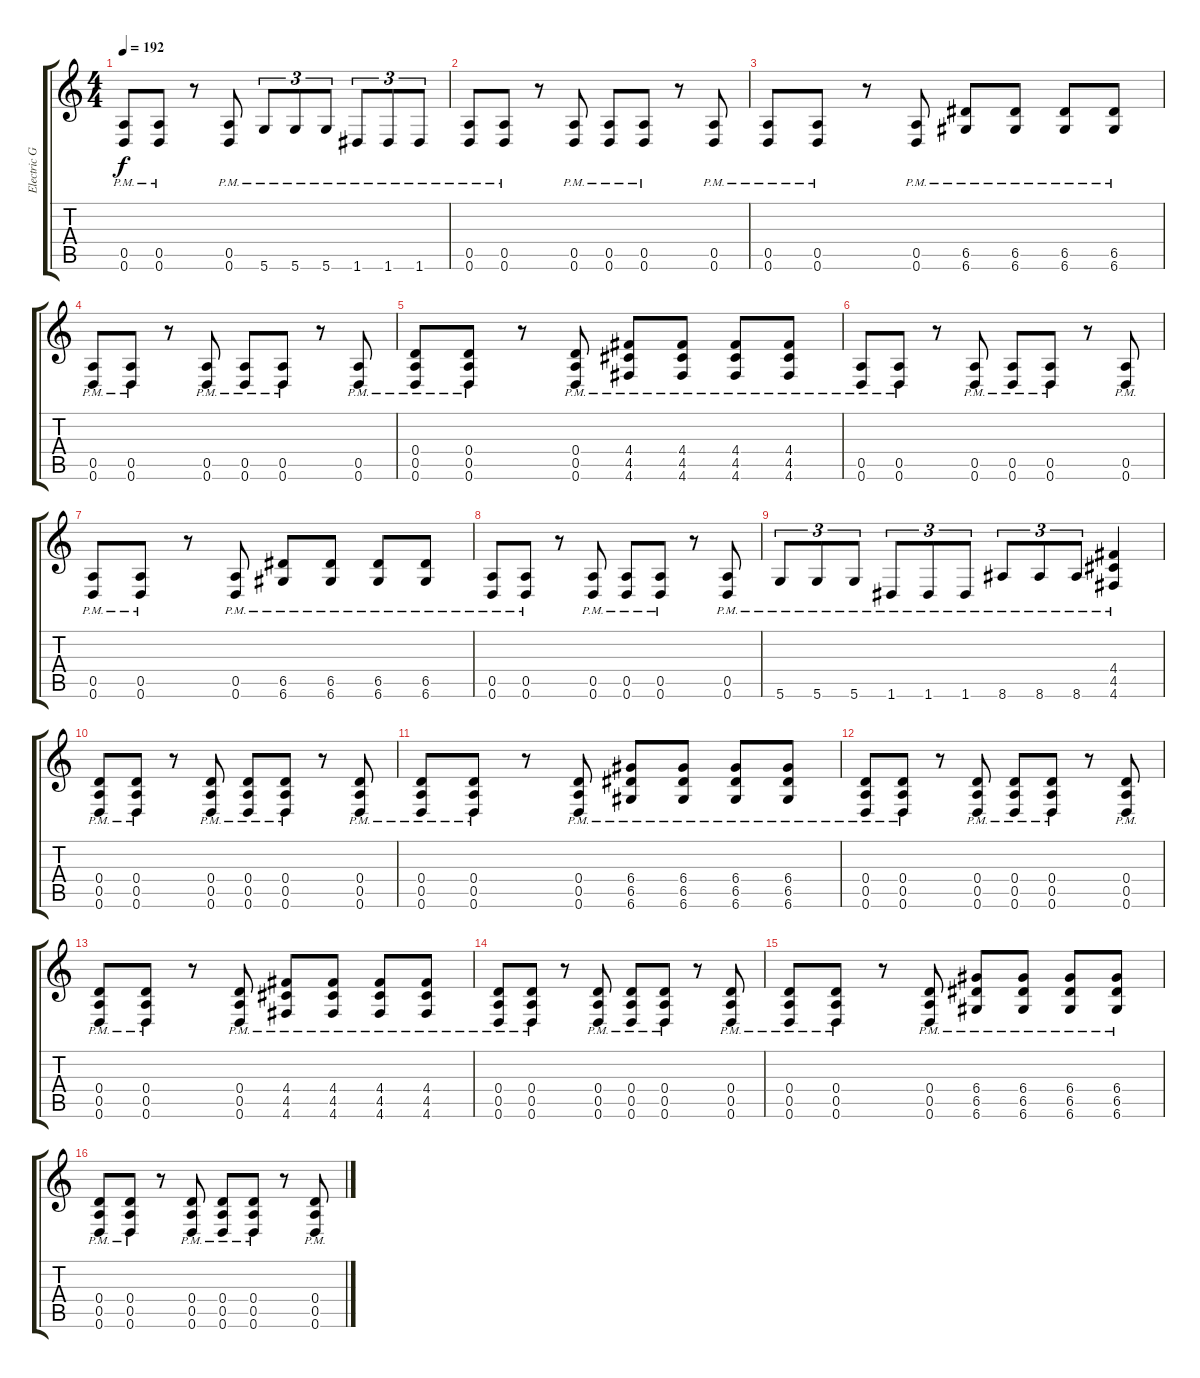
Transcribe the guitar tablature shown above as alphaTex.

\track ("Electric Guitar" "Electric G") {instrument distortionguitar}
\staff {score tabs}
\tuning (E4 B3 G3 D3 A2 D2) {hide}
\ts (4 4)
\tempo 192
\clef g2
\ks c
(0.5{pm} 0.6{pm}).8{dy f} (0.5{pm} 0.6{pm}).8 r.8 (0.5{pm} 0.6{pm}).8 5.6{pm}.8{tu (3 2)} 5.6{pm}.8{tu (3 2)} 5.6{pm}.8{tu (3 2)} 1.6{pm}.8{tu (3 2)} 1.6{pm}.8{tu (3 2)} 1.6{pm}.8{tu (3 2)} |
(0.5{pm} 0.6{pm}).8 (0.5{pm} 0.6{pm}).8 r.8 (0.5{pm} 0.6{pm}).8 (0.5{pm} 0.6{pm}).8 (0.5{pm} 0.6{pm}).8 r.8 (0.5{pm} 0.6{pm}).8 |
(0.5{pm} 0.6{pm}).8 (0.5{pm} 0.6{pm}).8 r.8 (0.5{pm} 0.6{pm}).8 (6.5{pm} 6.6{pm}).8 (6.5{pm} 6.6{pm}).8 (6.5{pm} 6.6{pm}).8 (6.5{pm} 6.6{pm}).8 |
(0.5{pm} 0.6{pm}).8 (0.5{pm} 0.6{pm}).8 r.8 (0.5{pm} 0.6{pm}).8 (0.5{pm} 0.6{pm}).8 (0.5{pm} 0.6{pm}).8 r.8 (0.5{pm} 0.6{pm}).8 |
(0.4{pm} 0.5{pm} 0.6{pm}).8 (0.4{pm} 0.5{pm} 0.6{pm}).8 r.8 (0.4{pm} 0.5{pm} 0.6{pm}).8 (4.4{pm} 4.5{pm} 4.6{pm}).8 (4.4{pm} 4.5{pm} 4.6{pm}).8 (4.4{pm} 4.5{pm} 4.6{pm}).8 (4.4{pm} 4.5{pm} 4.6{pm}).8 |
(0.5{pm} 0.6{pm}).8 (0.5{pm} 0.6{pm}).8 r.8 (0.5{pm} 0.6{pm}).8 (0.5{pm} 0.6{pm}).8 (0.5{pm} 0.6{pm}).8 r.8 (0.5{pm} 0.6{pm}).8 |
(0.5{pm} 0.6{pm}).8 (0.5{pm} 0.6{pm}).8 r.8 (0.5{pm} 0.6{pm}).8 (6.5{pm} 6.6{pm}).8 (6.5{pm} 6.6{pm}).8 (6.5{pm} 6.6{pm}).8 (6.5{pm} 6.6{pm}).8 |
(0.5{pm} 0.6{pm}).8 (0.5{pm} 0.6{pm}).8 r.8 (0.5{pm} 0.6{pm}).8 (0.5{pm} 0.6{pm}).8 (0.5{pm} 0.6{pm}).8 r.8 (0.5{pm} 0.6{pm}).8 |
5.6{pm}.8{tu (3 2)} 5.6{pm}.8{tu (3 2)} 5.6{pm}.8{tu (3 2)} 1.6{pm}.8{tu (3 2)} 1.6{pm}.8{tu (3 2)} 1.6{pm}.8{tu (3 2)} 8.6{pm}.8{tu (3 2)} 8.6{pm}.8{tu (3 2)} 8.6{pm}.8{tu (3 2)} (4.4{pm} 4.5{pm} 4.6{pm}).4 |
(0.4{pm} 0.5{pm} 0.6{pm}).8 (0.4{pm} 0.5{pm} 0.6{pm}).8 r.8 (0.4{pm} 0.5{pm} 0.6{pm}).8 (0.4{pm} 0.5{pm} 0.6{pm}).8 (0.4{pm} 0.5{pm} 0.6{pm}).8 r.8 (0.4{pm} 0.5{pm} 0.6{pm}).8 |
(0.4{pm} 0.5{pm} 0.6{pm}).8 (0.4{pm} 0.5{pm} 0.6{pm}).8 r.8 (0.4{pm} 0.5{pm} 0.6{pm}).8 (6.4{pm} 6.5{pm} 6.6{pm}).8 (6.4{pm} 6.5{pm} 6.6{pm}).8 (6.4{pm} 6.5{pm} 6.6{pm}).8 (6.4{pm} 6.5{pm} 6.6{pm}).8 |
(0.4{pm} 0.5{pm} 0.6{pm}).8 (0.4{pm} 0.5{pm} 0.6{pm}).8 r.8 (0.4{pm} 0.5{pm} 0.6{pm}).8 (0.4{pm} 0.5{pm} 0.6{pm}).8 (0.4{pm} 0.5{pm} 0.6{pm}).8 r.8 (0.4{pm} 0.5{pm} 0.6{pm}).8 |
(0.4{pm} 0.5{pm} 0.6{pm}).8 (0.4{pm} 0.5{pm} 0.6{pm}).8 r.8 (0.4{pm} 0.5{pm} 0.6{pm}).8 (4.4{pm} 4.5{pm} 4.6{pm}).8 (4.4{pm} 4.5{pm} 4.6{pm}).8 (4.4{pm} 4.5{pm} 4.6{pm}).8 (4.4{pm} 4.5{pm} 4.6{pm}).8 |
(0.4{pm} 0.5{pm} 0.6{pm}).8 (0.4{pm} 0.5{pm} 0.6{pm}).8 r.8 (0.4{pm} 0.5{pm} 0.6{pm}).8 (0.4{pm} 0.5{pm} 0.6{pm}).8 (0.4{pm} 0.5{pm} 0.6{pm}).8 r.8 (0.4{pm} 0.5{pm} 0.6{pm}).8 |
(0.4{pm} 0.5{pm} 0.6{pm}).8 (0.4{pm} 0.5{pm} 0.6{pm}).8 r.8 (0.4{pm} 0.5{pm} 0.6{pm}).8 (6.4{pm} 6.5{pm} 6.6{pm}).8 (6.4{pm} 6.5{pm} 6.6{pm}).8 (6.4{pm} 6.5{pm} 6.6{pm}).8 (6.4{pm} 6.5{pm} 6.6{pm}).8 |
(0.4{pm} 0.5{pm} 0.6{pm}).8 (0.4{pm} 0.5{pm} 0.6{pm}).8 r.8 (0.4{pm} 0.5{pm} 0.6{pm}).8 (0.4{pm} 0.5{pm} 0.6{pm}).8 (0.4{pm} 0.5{pm} 0.6{pm}).8 r.8 (0.4{pm} 0.5{pm} 0.6{pm}).8
